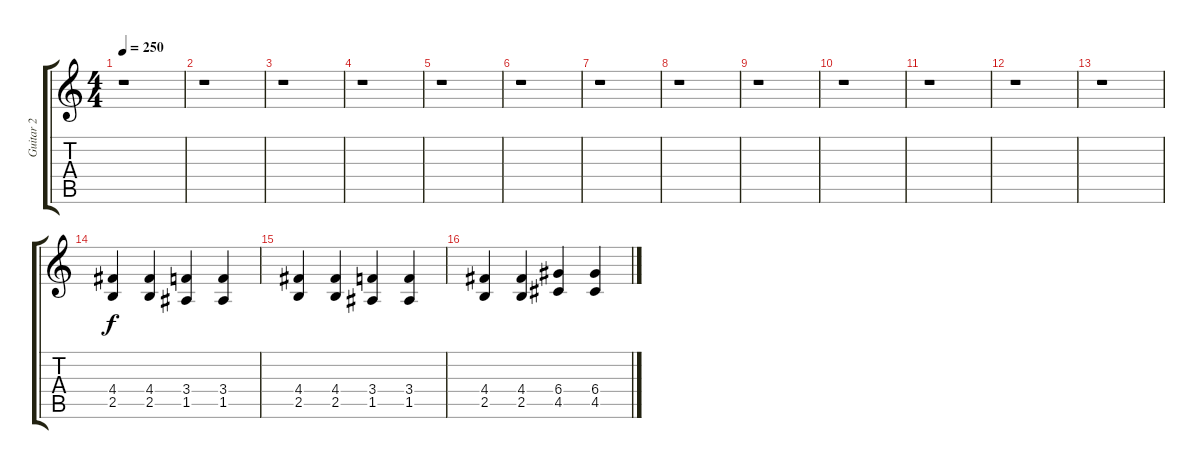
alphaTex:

\track ("Guitar 2" "Guitar 2") {instrument overdrivenguitar}
\staff {score tabs}
\tuning (E4 B3 G3 D3 A2 E2) {hide}
\ts (4 4)
\tempo 250
\clef g2
\ks c
r.1{dy f} |
r.1 |
r.1 |
r.1 |
r.1 |
r.1 |
r.1 |
r.1 |
r.1 |
r.1 |
r.1 |
r.1 |
r.1 |
(4.4 2.5).4 (4.4 2.5).4 (3.4 1.5).4 (3.4 1.5).4 |
(4.4 2.5).4 (4.4 2.5).4 (3.4 1.5).4 (3.4 1.5).4 |
(4.4 2.5).4 (4.4 2.5).4 (6.4 4.5).4 (6.4 4.5).4
